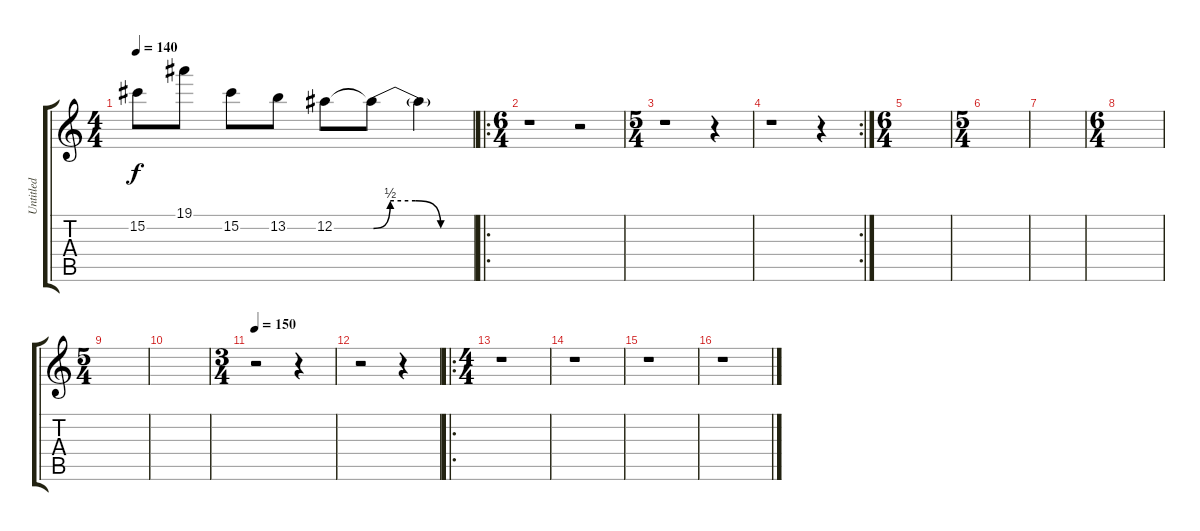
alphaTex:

\track ("Untitled" "Untitled") {instrument distortionguitar}
\staff {score tabs}
\tuning (Eb4 Bb3 Gb3 Db3 Ab2 Eb2) {hide}
\ts (4 4)
\tempo 140
\clef g2
\ks c
15.2.8{dy f} 19.1.8 15.2.8 13.2.8 12.2.8 12.2{be (custom 0 0 10 2 25 2 40 0 60 0) t}.8 12.2{t}.4 |
\ro
\ts (6 4)
r.1 r.2 |
\ts (5 4)
r.1 r.4 |
\rc 2
r.1 r.4 |
\ts (6 4)
|
\ts (5 4)
|
|
\ts (6 4)
|
\ts (5 4)
|
|
\ts (3 4)
\tempo 150
r.2 r.4 |
r.2 r.4 |
\ro
\ts (4 4)
r.1 |
r.1 |
r.1 |
r.1
